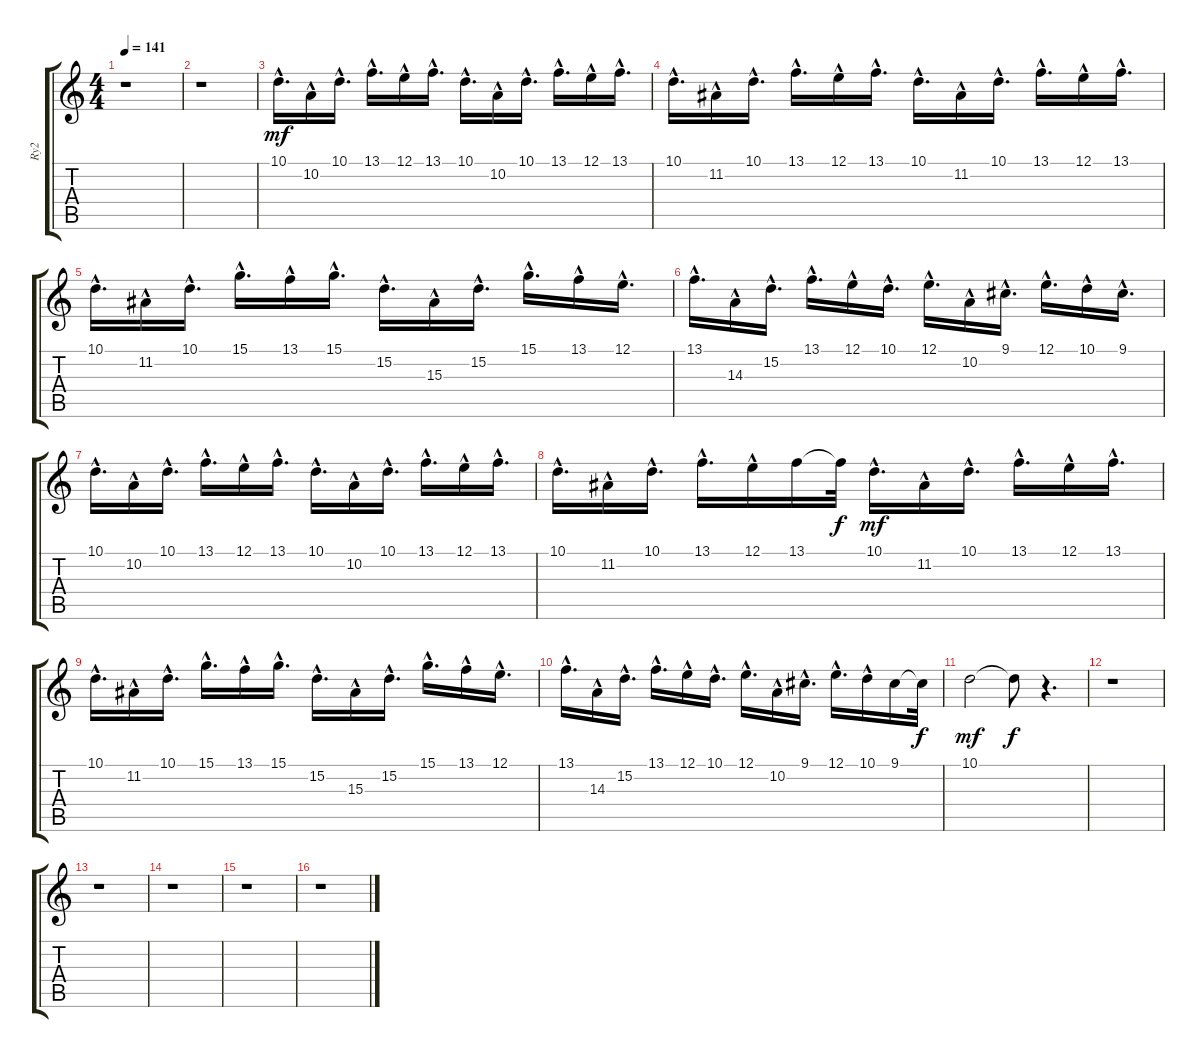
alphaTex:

\track ("Ry2" "Ry2") {instrument fx5brightness}
\staff {score tabs}
\tuning (E4 B3 G3 D3 A2 E2) {hide}
\ts (4 4)
\tempo 141
\clef g2
\ks c
r.1{dy f} |
r.1 |
10.1{hac}.16{d dy mf} 10.2{hac}.16 10.1{hac}.16{d} 13.1{hac}.16{d} 12.1{hac}.16 13.1{hac}.16{d} 10.1{hac}.16{d} 10.2{hac}.16 10.1{hac}.16{d} 13.1{hac}.16{d} 12.1{hac}.16 13.1{hac}.16{d} |
10.1{hac}.16{d} 11.2{hac}.16 10.1{hac}.16{d} 13.1{hac}.16{d} 12.1{hac}.16 13.1{hac}.16{d} 10.1{hac}.16{d} 11.2{hac}.16 10.1{hac}.16{d} 13.1{hac}.16{d} 12.1{hac}.16 13.1{hac}.16{d} |
10.1{hac}.16{d} 11.2{hac}.16 10.1{hac}.16{d} 15.1{hac}.16{d} 13.1{hac}.16 15.1{hac}.16{d} 15.2{hac}.16{d} 15.3{hac}.16 15.2{hac}.16{d} 15.1{hac}.16{d} 13.1{hac}.16 12.1{hac}.16{d} |
13.1{hac}.16{d} 14.3{hac}.16 15.2{hac}.16{d} 13.1{hac}.16{d} 12.1{hac}.16 10.1{hac}.16{d} 12.1{hac}.16{d} 10.2{hac}.16 9.1{hac}.16{d} 12.1{hac}.16{d} 10.1{hac}.16 9.1{hac}.16{d} |
10.1{hac}.16{d} 10.2{hac}.16 10.1{hac}.16{d} 13.1{hac}.16{d} 12.1{hac}.16 13.1{hac}.16{d} 10.1{hac}.16{d} 10.2{hac}.16 10.1{hac}.16{d} 13.1{hac}.16{d} 12.1{hac}.16 13.1{hac}.16{d} |
10.1{hac}.16{d} 11.2{hac}.16 10.1{hac}.16{d} 13.1{hac}.16{d} 12.1{hac}.16 13.1.16 13.1{t}.32{dy f} 10.1{hac}.16{d dy mf} 11.2{hac}.16 10.1{hac}.16{d} 13.1{hac}.16{d} 12.1{hac}.16 13.1{hac}.16{d} |
10.1{hac}.16{d} 11.2{hac}.16 10.1{hac}.16{d} 15.1{hac}.16{d} 13.1{hac}.16 15.1{hac}.16{d} 15.2{hac}.16{d} 15.3{hac}.16 15.2{hac}.16{d} 15.1{hac}.16{d} 13.1{hac}.16 12.1{hac}.16{d} |
13.1{hac}.16{d} 14.3{hac}.16 15.2{hac}.16{d} 13.1{hac}.16{d} 12.1{hac}.16 10.1{hac}.16{d} 12.1{hac}.16{d} 10.2{hac}.16 9.1{hac}.16{d} 12.1{hac}.16{d} 10.1{hac}.16 9.1.16 9.1{t}.32{dy f} |
10.1.2{dy mf} 10.1{t}.8{dy f} r.4{d} |
r.1 |
r.1 |
r.1 |
r.1 |
r.1
